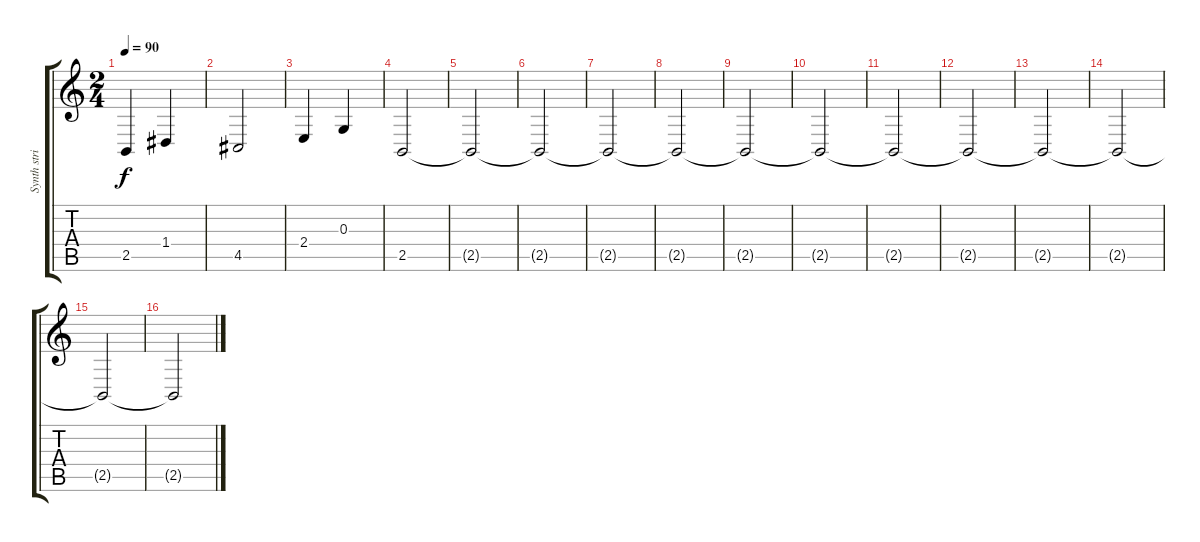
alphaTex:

\track ("Synth string" "Synth stri") {instrument synthstrings1}
\staff {score tabs}
\tuning (E4 B3 G3 D3 A2 E2) {hide}
\ts (2 4)
\tempo 90
\clef g2
\ks c
2.5.4{dy f} 1.4.4 |
4.5.2 |
2.4.4 0.3.4 |
2.5.2 |
2.5{t}.2 |
2.5{t}.2 |
2.5{t}.2 |
2.5{t}.2 |
2.5{t}.2 |
2.5{t}.2 |
2.5{t}.2 |
2.5{t}.2 |
2.5{t}.2 |
2.5{t}.2 |
2.5{t}.2 |
2.5{t}.2
